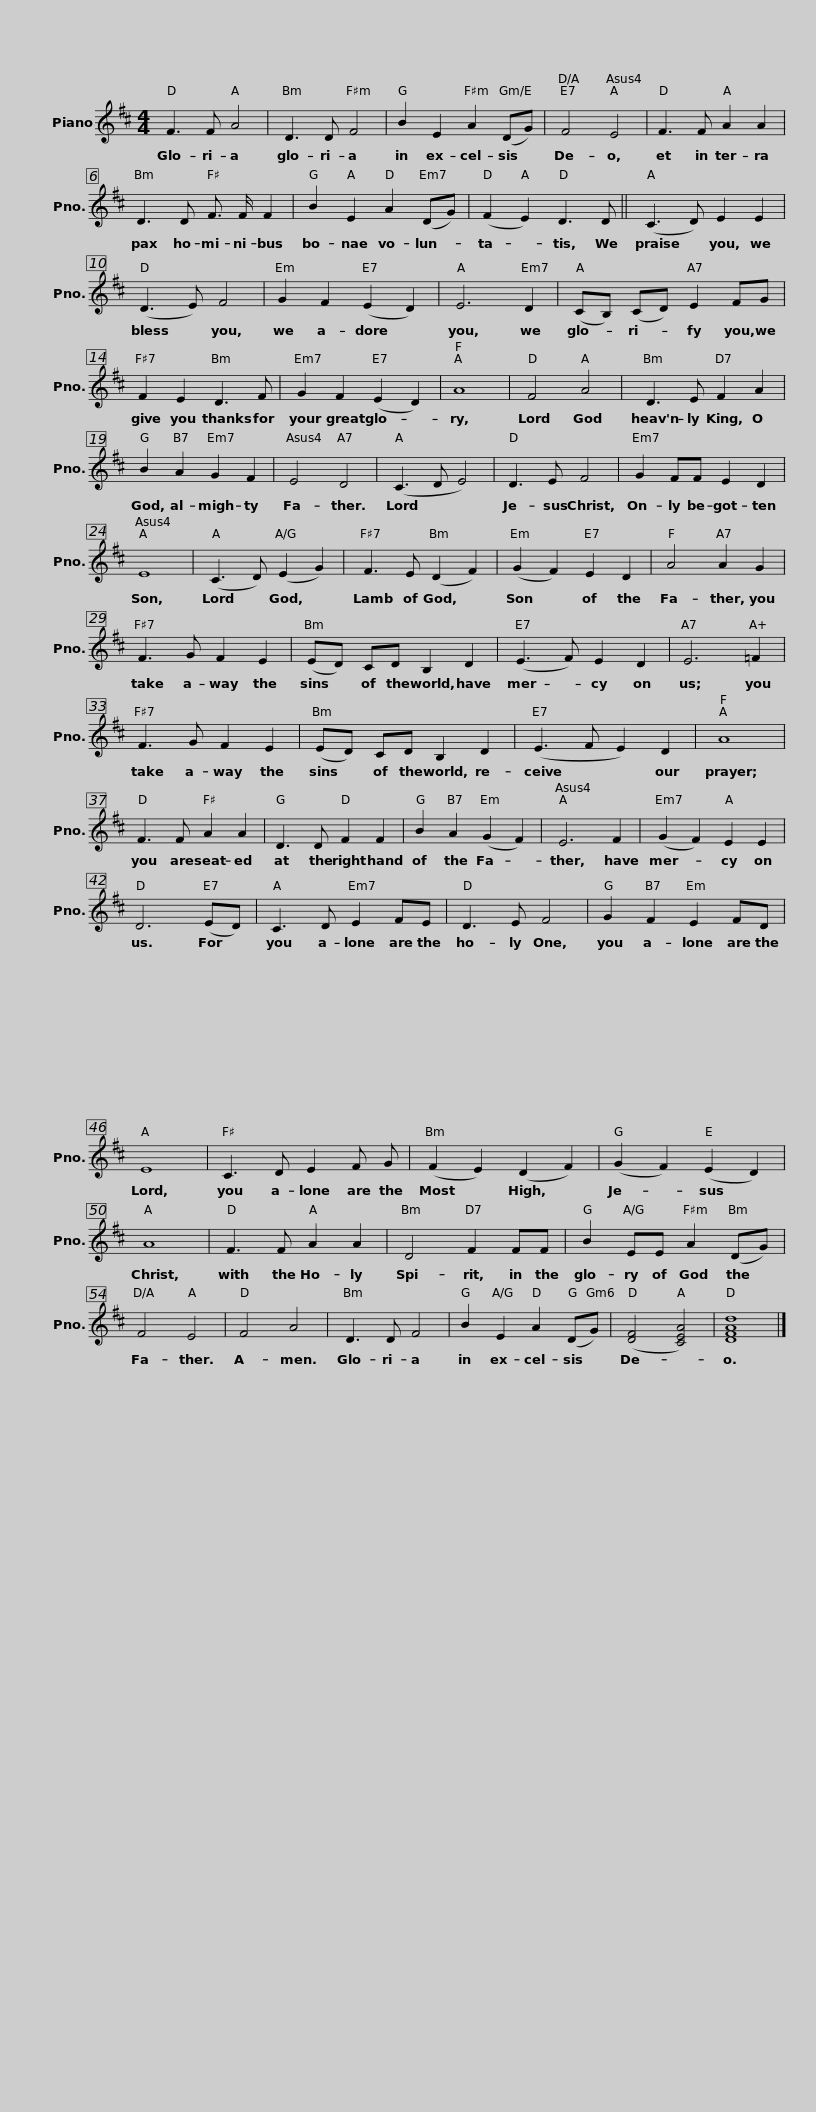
X:1
L:1/8
M:4/4
I:linebreak $
K:D
V:1 treble
V:1
 F3 F A4 | D3 D F4 | B2 E2 A2 (DG) | F4 E4 | F3 F A2 A2 | %5
 D3 D F3/2 F/ F2 |$ B2 E2 A2 (DG) | (F2 E2) D3 D || (C3 D) E2 E2 | (D3 E) F4 | %10
 G2 F2 (E2 D2) | E6 D2 | (CB,) (CD) E2 FG |$ F2 E2 D3 F | G2 F2 (E2 D2) | %15
 A8 | F4 A4 | D3 E F2 A2 | B2 A2 G2 F2 | E4 D4 | %20
 (C3 D E4) |$ D3 E F4 | G2 FF E2 D2 | E8 | (C3 D) (E2 G2) | %25
 F3 E (D2 F2) | (G2 F2) E2 D2 | A4 A2 G2 |$ F3 G F2 E2 | (ED) CD B,2 D2 | %30
 (E3 F) E2 D2 | E6 =F2 | F3 G F2 E2 | (ED) CD B,2 D2 | (E3 F E2) D2 |$ %35
 A8 | F3 F A2 A2 | D3 D F2 F2 | B2 A2 (G2 F2) | E6 F2 | %40
 (G2 F2) E2 E2 | D6 (ED) | C3 D E2 FE |$ D3 E F4 | G2 F2 E2 FD | %45
 E8 | C3 D E2 F G | (F2 E2) (D2 F2) | (G2 F2) (E2 D2) | A8 | %50
 F3 F A2 A2 |$ D4 F2 FF | B2 EE A2 (DG) | F4 E4 | F4 A4 | %55
 D3 D F4 | B2 E2 A2 (DG) | ([DF]4 [CEA]4) | [DFAd]8 |] %59
